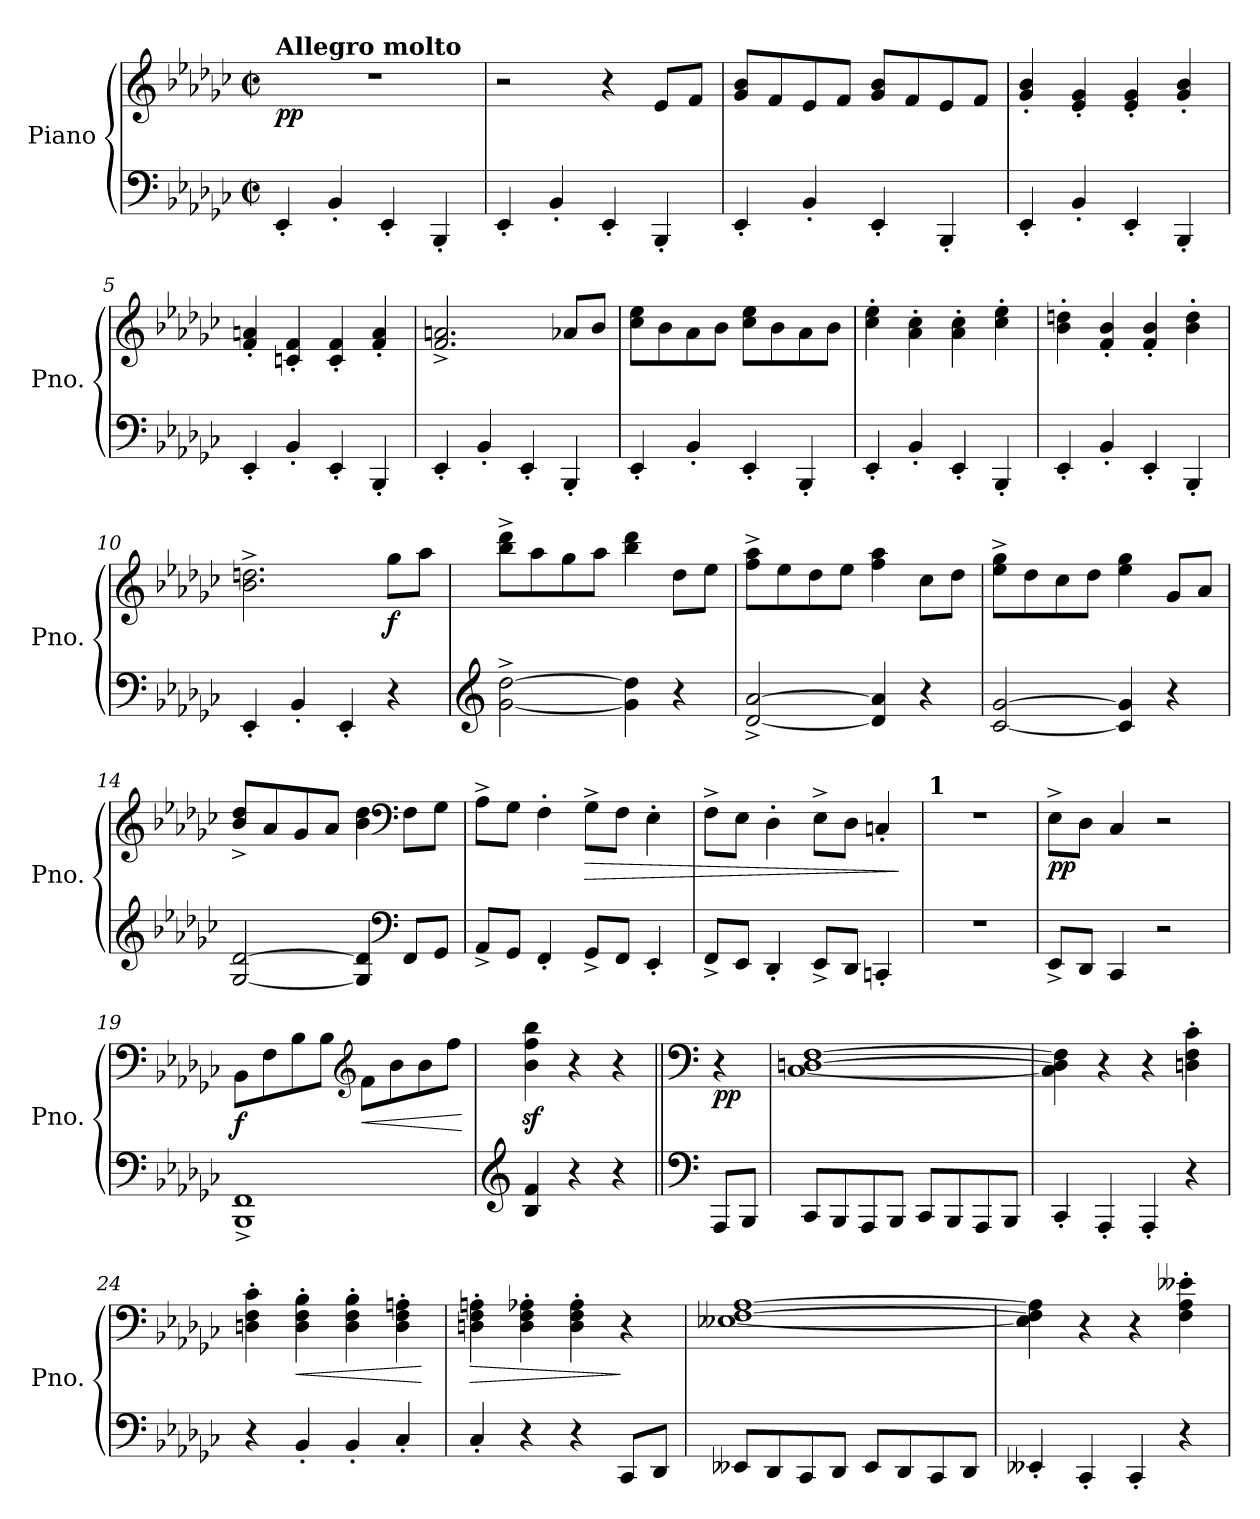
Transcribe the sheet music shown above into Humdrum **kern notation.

**kern	**kern	**dynam
*part1	*part1	*part1
*staff2	*staff1	*staff1/2
*I"Piano	*	*
*I'Pno.	*	*
*clefF4	*clefG2	*
*k[b-e-a-d-g-c-]	*k[b-e-a-d-g-c-]	*
*M2/2	*M2/2	*
*met(c|)	*met(c|)	*
=1	=1	=1
!	!LO:TX:a:B:t=Allegro molto	!
!	!	!LO:DY:b
4EE-'/	1r	pp
4BB-'/	.	.
4EE-'/	.	.
4BBB-'/	.	.
=2	=2	=2
4EE-'/	2r	.
4BB-'/	.	.
4EE-'/	4r	.
4BBB-'/	8e-/L	.
.	8f/J	.
=3	=3	=3
4EE-'/	8g-/ 8b-/L	.
.	8f/	.
4BB-'/	8e-/	.
.	8f/J	.
4EE-'/	8g-/ 8b-/L	.
.	8f/	.
4BBB-'/	8e-/	.
.	8f/J	.
=4	=4	=4
4EE-'/	4g-/' 4b-/'	.
4BB-'/	4e-/' 4g-/'	.
4EE-'/	4e-/' 4g-/'	.
4BBB-'/	4g-/' 4b-/'	.
=5	=5	=5
4EE-'/	4f/' 4an/'	.
4BB-'/	4cn/' 4f/'	.
4EE-'/	4c/' 4f/'	.
4BBB-'/	4f/' 4a/'	.
=6	=6	=6
4EE-'/	2.f/^ 2.an/^	.
4BB-'/	.	.
4EE-'/	.	.
4BBB-'/	8a-X/L	.
.	8b-/J	.
=7	=7	=7
4EE-'/	8cc-\ 8ee-\L	.
.	8b-\	.
4BB-'/	8a-\	.
.	8b-\J	.
4EE-'/	8cc-\ 8ee-\L	.
.	8b-\	.
4BBB-'/	8a-\	.
.	8b-\J	.
=8	=8	=8
4EE-'/	4cc-\' 4ee-\'	.
4BB-'/	4a-\' 4cc-\'	.
4EE-'/	4a-\' 4cc-\'	.
4BBB-'/	4cc-\' 4ee-\'	.
=9	=9	=9
4EE-'/	4b-\' 4ddn\'	.
4BB-'/	4f/' 4b-/'	.
4EE-'/	4f/' 4b-/'	.
4BBB-'/	4b-\' 4dd\'	.
=10	=10	=10
4EE-'/	2.b-\^ 2.ddn\^	.
4BB-'/	.	.
4EE-'/	.	.
!	!	!LO:DY:b
4r	8gg-\L	f
.	8aa-\J	.
=11	=11	=11
*clefG2	*	*
[2g-\^ [2dd-\^	8bb-\^ 8ddd-\^L	.
.	8aa-\	.
.	8gg-\	.
.	8aa-\J	.
4g-\] 4dd-\]	4bb-\ 4ddd-\	.
4r	8dd-\L	.
.	8ee-\J	.
=12	=12	=12
[2d-/^ [2a-/^	8ff\^ 8aa-\^L	.
.	8ee-\	.
.	8dd-\	.
.	8ee-\J	.
4d-/] 4a-/]	4ff\ 4aa-\	.
4r	8cc-\L	.
.	8dd-\J	.
=13	=13	=13
[2c-/ [2g-/	8ee-\^ 8gg-\^L	.
.	8dd-\	.
.	8cc-\	.
.	8dd-\J	.
4c-/] 4g-/]	4ee-\ 4gg-\	.
4r	8g-/L	.
.	8a-/J	.
=14	=14	=14
[2G-/ [2d-/	8b-/^ 8dd-/^L	.
.	8a-/	.
.	8g-/	.
.	8a-/J	.
4G-/] 4d-/]	4b-\ 4dd-\	.
*clefF4	*clefF4	*
8FF/L	8F\L	.
8GG-/J	8G-\J	.
=15	=15	=15
8AA-^/L	8A-^\L	.
8GG-/J	8G-\J	.
4FF'/	4F'\	.
!	!	!LO:HP:b
8GG-^/L	8G-^\L	>
8FF/J	8F\J	.
4EE-'/	4E-'\	.
=16	=16	=16
8FF^/L	8F^\L	.
8EE-/J	8E-\J	.
4DD-'/	4D-'\	.
8EE-^/L	8E-^\L	.
8DD-/J	8D-\J	.
4CCn'/	4Cn'/	.
.	.	]
=17	=17	=17
!	!LO:TX:B:t=1	!
1r	1r	.
=18	=18	=18
!	!	!LO:DY:b
8EE-^/L	8E-^\L	pp
8DD-/J	8D-\J	.
4CC-/	4C-/	.
2r	2r	.
=19	=19	=19
!	!	!LO:DY:b
1BBB-^ 1FF^	8BB-\L	f
.	8F\	.
.	8B-\	.
.	8B-\J	.
*	*clefG2	*
!	!	!LO:HP:b
.	8f\L	<
.	8b-\	.
.	8b-\	.
.	8ff\J	.
.	.	[
=20	=20	=20
*clefG2	*	*
4B-/ 4f/	4b-\z< 4ff\z< 4bb-\z<	.
4r	4r	.
4r	4r	.
=21||	=21||	=21||
*clefF4	*clefF4	*
!	!	!LO:DY:b
8AAA-/L	4r	pp
8BBB-/J	.	.
=22	=22	=22
8CC-/L	[1C- [1Dn [1F	.
8BBB-/	.	.
8AAA-/	.	.
8BBB-/J	.	.
8CC-/L	.	.
8BBB-/	.	.
8AAA-/	.	.
8BBB-/J	.	.
=23	=23	=23
4CC-'/	4C-\] 4D\] 4F\]	.
4AAA-'/	4r	.
4AAA-'/	4r	.
4r	4Dn\' 4F\' 4c-\'	.
=24	=24	=24
4r	4Dn\' 4F\' 4c-\'	.
!	!	!LO:HP:b
4BB-'/	4D\' 4F\' 4B-\'	<
4BB-'/	4D\' 4F\' 4B-\'	.
4C-'/	4D\' 4F\' 4An\'	.
.	.	[
=25	=25	=25
!	!	!LO:HP:b
4C-'/	4Dn\' 4F\' 4An\'	>
4r	4D\' 4F\' 4A-X\'	.
4r	4D\' 4F\' 4A-\'	.
8CC-/L	4r	]
8DD-/J	.	.
=26	=26	=26
8EE--X/L	[1E--X [1F [1A-	.
8DD-/	.	.
8CC-/	.	.
8DD-/J	.	.
8EE--/L	.	.
8DD-/	.	.
8CC-/	.	.
8DD-/J	.	.
=27	=27	=27
4EE--X'/	4E--\] 4F\] 4A-\]	.
4CC-'/	4r	.
4CC-'/	4r	.
4r	4F\' 4A-\' 4e--X\'	.
=	=	=
*-	*-	*-
